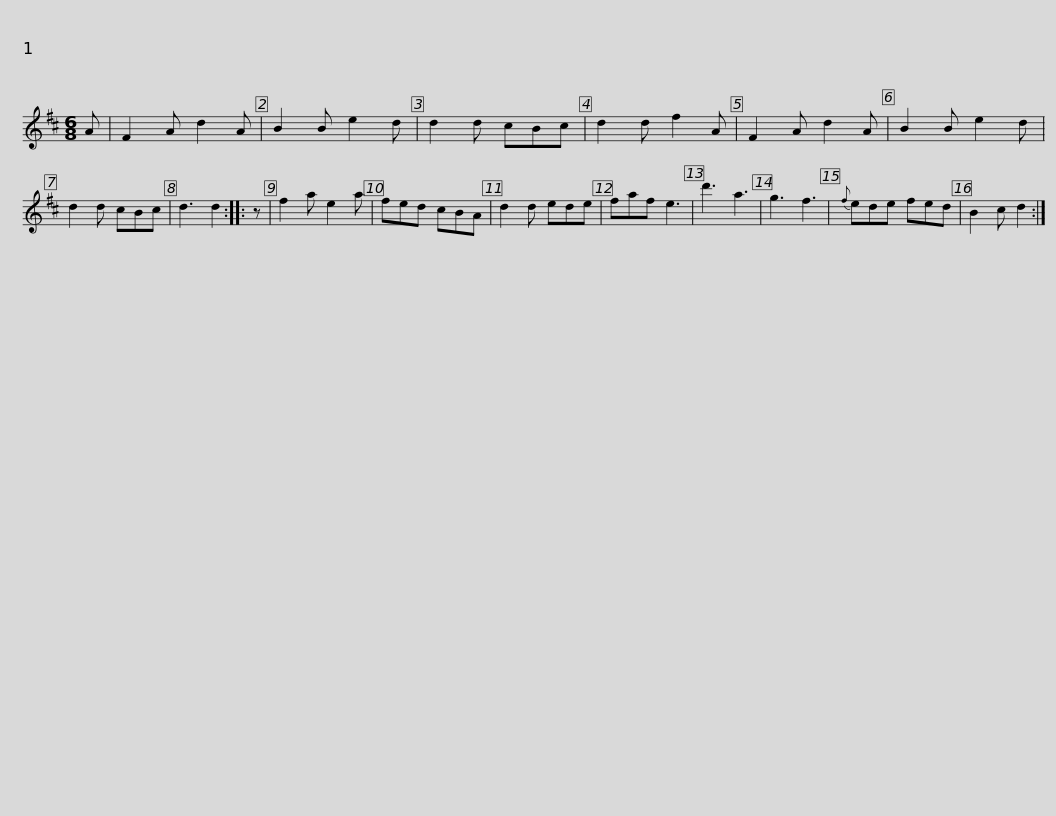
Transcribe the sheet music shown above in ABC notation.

X:1
L:1/8
M:6/8
I:linebreak $
K:D
V:1 treble
V:1
 A | F2 A d2 A | B2 B e2 d | d2 d cBc | d2 d f2 A | %5
 F2 A d2 A | B2 B e2 d | d2 d cBc | d3 d2 :: z |$ %10
 f2 a e2 a | fed cBA | d2 d ede | faf e3 | d'3 a3 | %15
 g3 f3 |{f} ede fed | B2 c d2 :| %18
